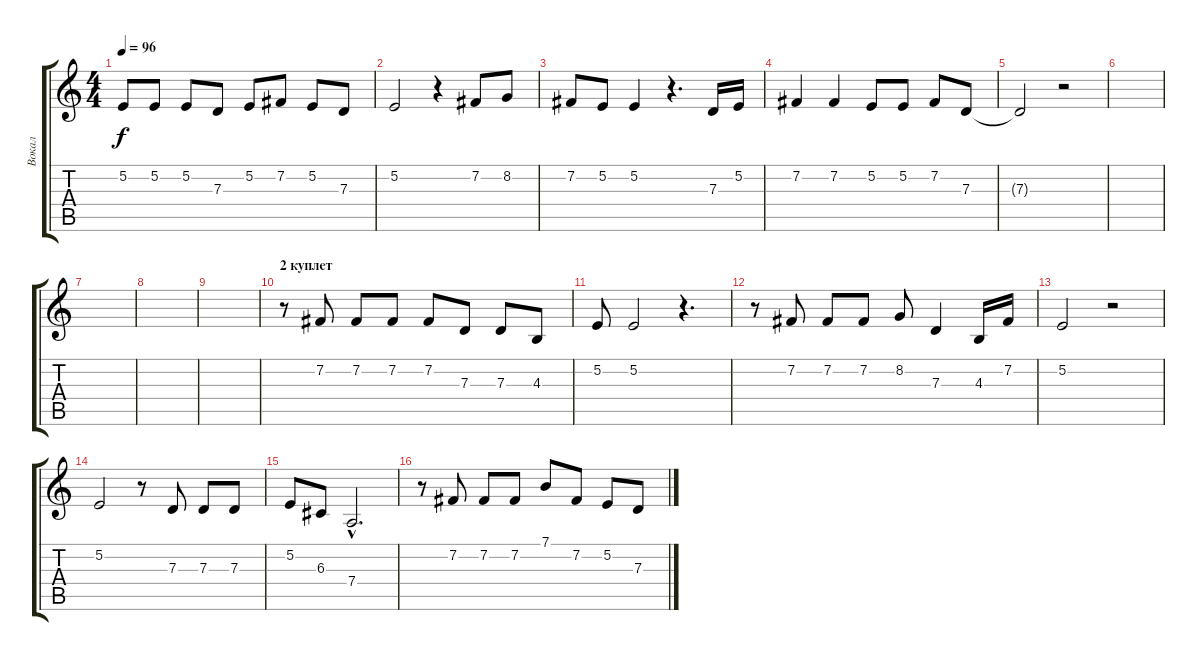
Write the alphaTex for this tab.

\track ("Вокал" "Вокал") {instrument flute}
\staff {score tabs}
\tuning (E4 B3 G3 D3 A2 E2) {hide}
\ts (4 4)
\tempo 96
\clef g2
\ks c
5.2.8{dy f} 5.2.8 5.2.8 7.3.8 5.2.8 7.2.8 5.2.8 7.3.8 |
5.2.2 r.4 7.2.8 8.2.8 |
7.2.8 5.2.8 5.2.4 r.4{d} 7.3.16 5.2.16 |
7.2.4 7.2.4 5.2.8 5.2.8 7.2.8 7.3.8 |
7.3{t}.2 r.2 |
|
|
|
|
\section ("" "2 куплет")
r.8 7.2.8 7.2.8 7.2.8 7.2.8 7.3.8 7.3.8 4.3.8 |
5.2.8 5.2.2 r.4{d} |
r.8 7.2.8 7.2.8 7.2.8 8.2.8 7.3.4 4.3.16 7.2.16 |
5.2.2 r.2 |
5.2.2 r.8 7.3.8 7.3.8 7.3.8 |
5.2.8 6.3.8 7.4{hac}.2{d} |
r.8 7.2.8 7.2.8 7.2.8 7.1.8 7.2.8 5.2.8 7.3.8
